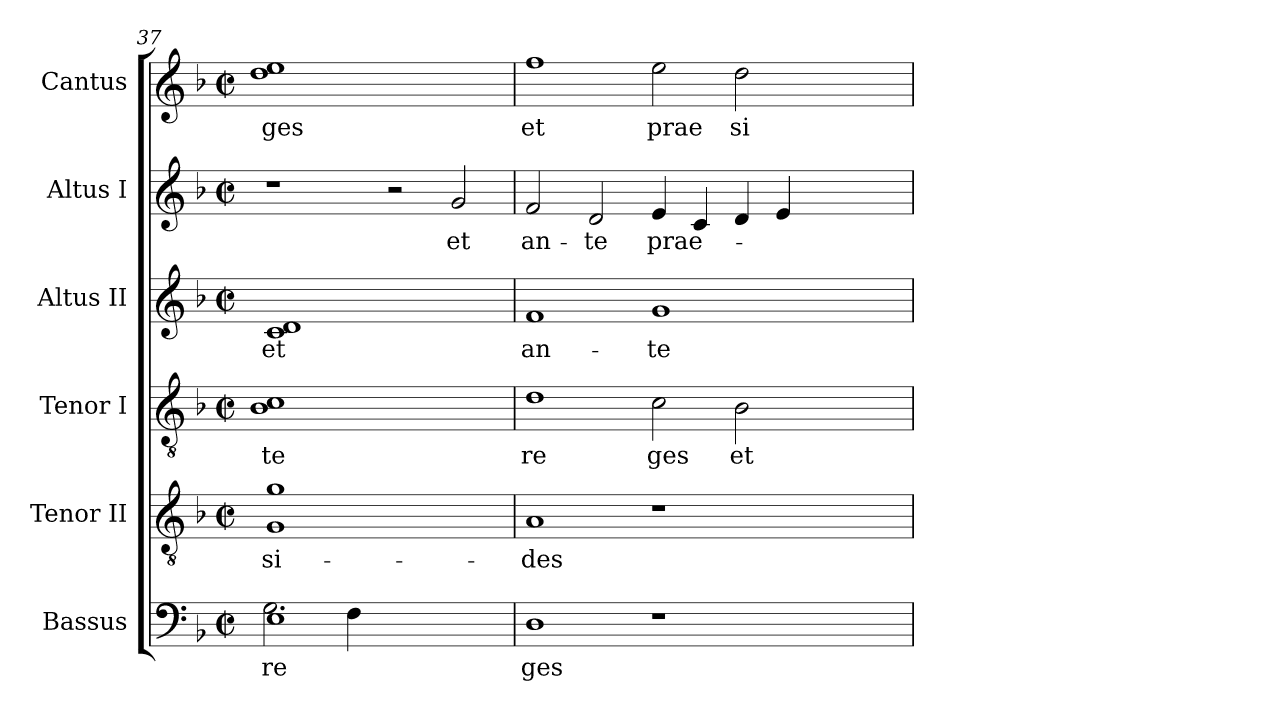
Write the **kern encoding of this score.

**kern	**text	**kern	**text	**kern	**text	**kern	**text	**kern	**text	**kern	**text
*part6	*part6	*part5	*part5	*part4	*part4	*part3	*part3	*part2	*part2	*part1	*part1
*staff6	*staff6	*staff5	*staff5	*staff4	*staff4	*staff3	*staff3	*staff2	*staff2	*staff1	*staff1
*I"Bassus	*	*I"Tenor II	*	*I"Tenor I	*	*I"Altus II	*	*I"Altus I	*	*I"Cantus	*
*clefF4	*	*clefGv2	*	*clefGv2	*	*clefG2	*	*clefG2	*	*clefG2	*
*k[b-]	*	*k[b-]	*	*k[b-]	*	*k[b-]	*	*k[b-]	*	*k[b-]	*
*F:	*	*F:	*	*F:	*	*F:	*	*F:	*	*F:	*
*M2/2	*	*M2/2	*	*M2/2	*	*M2/2	*	*M2/2	*	*M2/2	*
*met(c|)	*	*met(c|)	*	*met(c|)	*	*met(c|)	*	*met(c|)	*	*met(c|)	*
=37	=37	=37	=37	=37	=37	=37	=37	=37	=37	=37	=37
*^	*	*	*	*	*	*	*	*	*	*	*
!	!	!LO:LY:b:cj	!	!LO:LY:b:cj	!	!LO:LY:b:cj	!	!LO:LY:b:cj	!	!	!	!LO:LY:b:cj
1E	2.G\	re	1g 1G	-si-	1B- 1c	te	1d 1c	et	1r	.	1dd 1ee	ges
.	4F\	.	.	.	.	.	.	.	.	.	.	.
1ryy	1ryy	.	1ryy	.	1ryy	.	1ryy	.	2r	.	1ryy	.
!	!	!	!	!	!	!	!	!	!	!LO:LY:b:cj	!	!
.	.	.	.	.	.	.	.	.	2g/	et	.	.
*v	*v	*	*	*	*	*	*	*	*	*	*	*
=38	=38	=38	=38	=38	=38	=38	=38	=38	=38	=38	=38
!	!LO:LY:b:cj	!	!LO:LY:b:cj	!	!LO:LY:b:cj	!	!LO:LY:b:cj	!	!LO:LY:b:cj	!	!LO:LY:b:cj
1D	ges	1A	-des	1d	re	1f	an-	2f/	an-	1ff	et
!	!	!	!	!	!	!	!	!	!LO:LY:b:cj	!	!
.	.	.	.	.	.	.	.	2d/	-te	.	.
!LO:N:vis=1	!	!LO:N:vis=1	!	!	!LO:LY:b:cj	!	!LO:LY:b:cj	!	!LO:LY:b	!	!LO:LY:b:cj
0r	.	0r	.	2c\	ges	1g	-te	4e/	prae-	2ee\	prae
.	.	.	.	.	.	.	.	4c/	.	.	.
!	!	!	!	!	!LO:LY:b:cj	!	!	!	!	!	!LO:LY:b:cj
.	.	.	.	2B-\	et	.	.	4d/	.	2dd\	si
.	.	.	.	.	.	.	.	4e/	.	.	.
.	.	.	.	1ryy	.	1ryy	.	1ryy	.	1ryy	.
=	=	=	=	=	=	=	=	=	=	=	=
*-	*-	*-	*-	*-	*-	*-	*-	*-	*-	*-	*-
